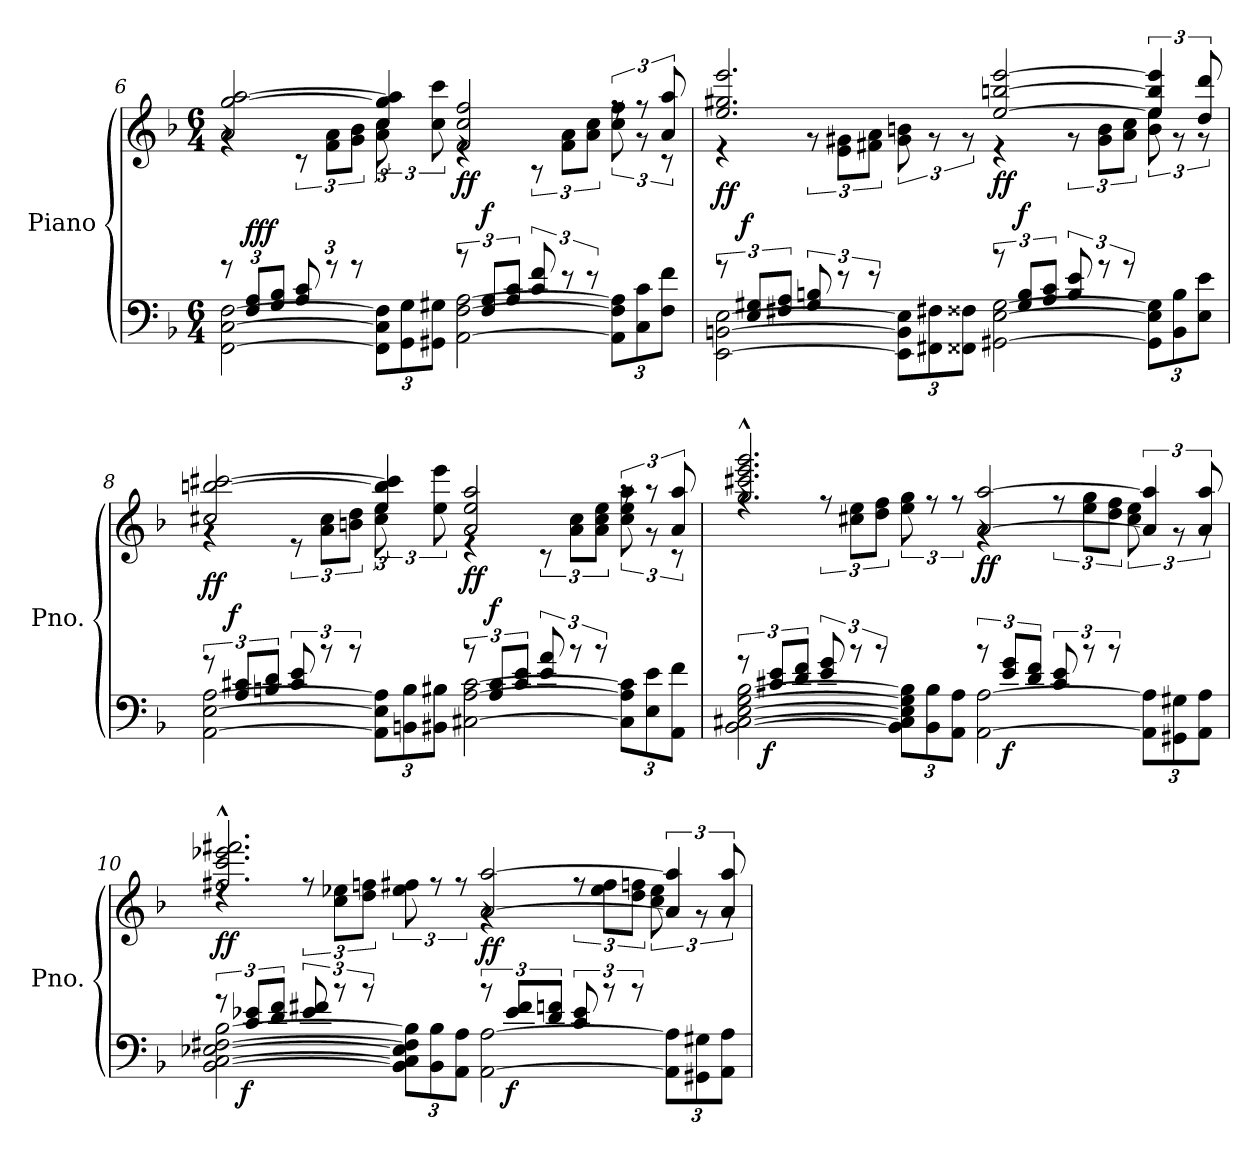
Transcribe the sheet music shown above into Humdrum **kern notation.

**kern	**kern	**dynam
*part1	*part1	*part1
*staff2	*staff1	*staff1/2
*I"Piano	*	*
*I'Pno.	*	*
*clefF4	*clefG2	*
*k[b-]	*k[b-]	*
*M6/4	*M6/4	*
*MM100	*MM100	*
=6	=6	=6
*^	*^	*
[2FF\ [2C\ [2F\	12rg	2a/ [2gg/ [2aa/	4rg	.
*	*	*MM150	*	*
!	!	!	!	!LO:DY:a=2
!	!	!	!	!LO:DY:n=1:a=2
.	12F/ 12A/L	.	.	ff f
.	12G/ 12B-/J	.	.	.
.	12A/ 12c/	.	12r	.
.	12rg	.	12f\ 12a\L	.
.	12rg	.	12g\ 12b-\J	.
*Xbrackettup	*	*	*	*
*	*	*MM120	*	*
12FF\] 12C\] 12F\]L	4ryy	6cc/ 6gg/] 6aa/]	12a\ 12cc\	.
12GG\ 12G\	.	.	6ryy	.
12GG#X\ 12G#X\J	.	12cc\ 12ccc\	.	.
*	*brackettup	*	*	*
*	*	*MM100	*	*
!	!	!	!	!LO:DY:n=2:b
[2AA\ [2F\ [2A\	12rb	2f/ 2cc/ 2ff/	4re	ff
*	*	*MM150	*	*
!	!	!	!	!LO:DY:n=3:a=2
.	12F/ 12A/L	.	.	f
.	12A/ 12c/J	.	.	.
.	12c/ 12f/	.	12r	.
.	12re	.	12f\ 12a\L	.
.	12re	.	12a\ 12cc\J	.
*Xbrackettup	*	*	*	*
*	*	*MM120	*	*
12AA\] 12F\] 12A\]L	4ryy	12rff	12cc\ 12ff\	.
12C\ 12c\	.	12rff	12r	.
12F\ 12f\J	.	12a/ 12aa/	12r	.
!!LO:PB:g=z	!!
=7	=7	=7	=7	=7
*	*brackettup	*	*	*
*	*	*MM100	*	*
!	!	!	!	!LO:DY:a=2
[2EE\ [2BBn\ [2E\	12rg	2.ee/ 2.gg#X/ 2.eee/	4r	ff
*	*	*MM150	*	*
!	!	!	!	!LO:DY:a=2
.	12E/ 12G#X/L	.	.	f
.	12F#X/ 12A/J	.	.	.
.	12G#/ 12Bn/	.	12r	.
.	12re	.	12e\ 12g#X\L	.
.	12re	.	12f#X\ 12a\J	.
*Xbrackettup	*	*	*	*
*	*	*MM120	*	*
12EE\] 12BB\] 12E\]L	4ryy	.	12g#\ 12bn\	.
12FF#X\ 12F#X\	.	.	12r	.
12FF##X\ 12F##X\J	.	.	12r	.
*	*brackettup	*	*	*
*	*	*MM100	*	*
!	!	!	!	!LO:DY:a=2
[2GG#X\ [2E\ [2G#\	12rb	[2ee/ [2bbn/ [2eee/	4r	ff
*	*	*MM150	*	*
!	!	!	!	!LO:DY:a=2
.	12G#/ 12B/L	.	.	f
.	12A/ 12c/J	.	.	.
.	12B/ 12e/	.	12r	.
.	12rg	.	12g#\ 12b\L	.
.	12rg	.	12a\ 12cc\J	.
*Xbrackettup	*	*	*	*
*	*	*MM120	*	*
12GG#\] 12E\] 12G#\]L	4ryy	6ee/] 6bb/] 6eee/]	12b\ 12ee\	.
12BB\ 12B\	.	.	12r	.
12E\ 12e\J	.	12dd/ 12ddd/	12r	.
=8	=8	=8	=8	=8
*	*brackettup	*	*	*
*	*	*MM100	*	*
!	!	!	!	!LO:DY:a=2
[2AA\ [2E\ [2A\	12rg	2cc#X/ [2bbn/ [2ccc#X/	4rg	ff
*	*	*MM150	*	*
!	!	!	!	!LO:DY:a=2
.	12A/ 12c#X/L	.	.	f
.	12Bn/ 12d/J	.	.	.
.	12c#/ 12e/	.	12r	.
.	12rb	.	12a\ 12cc#\L	.
.	12rb	.	12bn\ 12dd\J	.
*Xbrackettup	*	*	*	*
*	*	*MM120	*	*
12AA\] 12E\] 12A\]L	4ryy	6ee/ 6bb/] 6ccc#/]	12cc#\ 12ee\	.
12BBn\ 12B\	.	.	6ryy	.
12BB#X\ 12B#X\J	.	12ee\ 12eee\	.	.
*	*brackettup	*	*	*
*	*	*MM100	*	*
!	!	!	!	!LO:DY:a=2
[2C#X\ [2A\ [2c#\	12rb	2a/ 2ee/ 2aa/	4re	ff
*	*	*MM150	*	*
!	!	!	!	!LO:DY:a=2
.	12A/ 12c#/L	.	.	f
.	12c#/ 12e/J	.	.	.
.	12e/ 12a/	.	12r	.
.	12rb	.	12a\ 12cc#\L	.
.	12rb	.	12a\ 12cc#\ 12ee\J	.
*Xbrackettup	*	*	*	*
*	*	*MM120	*	*
12C#\] 12A\] 12c#\]L	4ryy	12raa	12cc#\ 12ee\ 12aa\	.
12E\ 12e\	.	12raa	12r	.
12AA\ 12f\J	.	12a/ 12aa/	12r	.
!!LO:LB:g=z	!!
=9	=9	=9	=9	=9
*	*brackettup	*	*	*
*	*	*MM100	*	*
!	!	!	!	!LO:DY:b
!	!	!	!	!LO:DY:n=1:b
[2BB-\ [2C#X\ [2E\ [2G\ [2B-\	12rg	2.gg/^^ 2.ccc#X/^^ 2.eee/^^ 2.ggg/^^	4rff	other-dynamics ff
*	*	*MM150	*	*
!	!	!	!	!LO:DY:n=2:b=2
.	12c#X/ 12e/L	.	.	f
.	12d/ 12f/J	.	.	.
.	12e/ 12g/	.	12rff	.
.	12rb	.	12cc#X\ 12ee\L	.
.	12rb	.	12dd\ 12ff\J	.
*Xbrackettup	*	*	*	*
*	*	*MM120	*	*
12BB-\] 12C#\] 12E\] 12G\] 12B-\]L	4ryy	.	12ee\ 12gg\	.
12BB-\ 12B-\	.	.	12rff	.
12AA\ 12A\J	.	.	12rff	.
*	*brackettup	*	*	*
*	*	*MM100	*	*
!	!	!	!	!LO:DY:n=3:b
[2AA\ [2A\	12rb	[2a/ [2aa/	4rg	ff
*	*	*MM150	*	*
!	!	!	!	!LO:DY:n=4:b=2
.	12e/ 12g/L	.	.	f
.	12d/ 12f/J	.	.	.
.	12c#/ 12e/	.	12rff	.
.	12rb	.	12ee\ 12gg\L	.
.	12rb	.	12dd\ 12ff\J	.
*Xbrackettup	*	*	*	*
*	*	*MM120	*	*
12AA\] 12A\]L	4ryy	6a/] 6aa/]	12cc#\ 12ee\	.
12GG#X\ 12G#X\	.	.	12rg	.
12AA\ 12A\J	.	12a/ 12aa/	12rg	.
=10	=10	=10	=10	=10
*	*brackettup	*	*	*
*	*	*MM100	*	*
!	!	!	!	!LO:DY:b
[2BB-\ [2C\ [2E-X\ [2F#X\ [2B-\	12rg	2.ff#X/^^ 2.ccc/^^ 2.eee-X/^^ 2.fff#X/^^	4rdd	ff
*	*	*MM150	*	*
!	!	!	!	!LO:DY:b=2
.	12c/ 12e-X/L	.	.	f
.	12d/ 12f/J	.	.	.
.	12e-/ 12f#X/	.	12rff	.
.	12rb	.	12cc\ 12ee-X\L	.
.	12rb	.	12dd\ 12ffn\J	.
*Xbrackettup	*	*	*	*
*	*	*MM120	*	*
12BB-\] 12C\] 12E-\] 12F#\] 12B-\]L	4ryy	.	12ee-\ 12ff#X\	.
12BB-\ 12B-\	.	.	12rff	.
12AA\ 12A\J	.	.	12rff	.
*	*brackettup	*	*	*
*	*	*MM100	*	*
!	!	!	!	!LO:DY:b
[2AA\ [2A\	12rb	[2a/ [2aa/	4rg	ff
*	*	*MM150	*	*
!	!	!	!	!LO:DY:b=2
.	12e-/ 12f#/L	.	.	f
.	12d/ 12fn/J	.	.	.
.	12c/ 12e-/	.	12rff	.
.	12rb	.	12ee-\ 12ff#\L	.
.	12rb	.	12dd\ 12ffn\J	.
*Xbrackettup	*	*	*	*
*	*	*MM120	*	*
12AA\] 12A\]L	4ryy	6a/] 6aa/]	12cc\ 12ee-\	.
12GG#X\ 12G#X\	.	.	12rg	.
12AA\ 12A\J	.	12a/ 12aa/	12rg	.
*v	*v	*	*	*
*	*v	*v	*
=	=	=
*-	*-	*-
